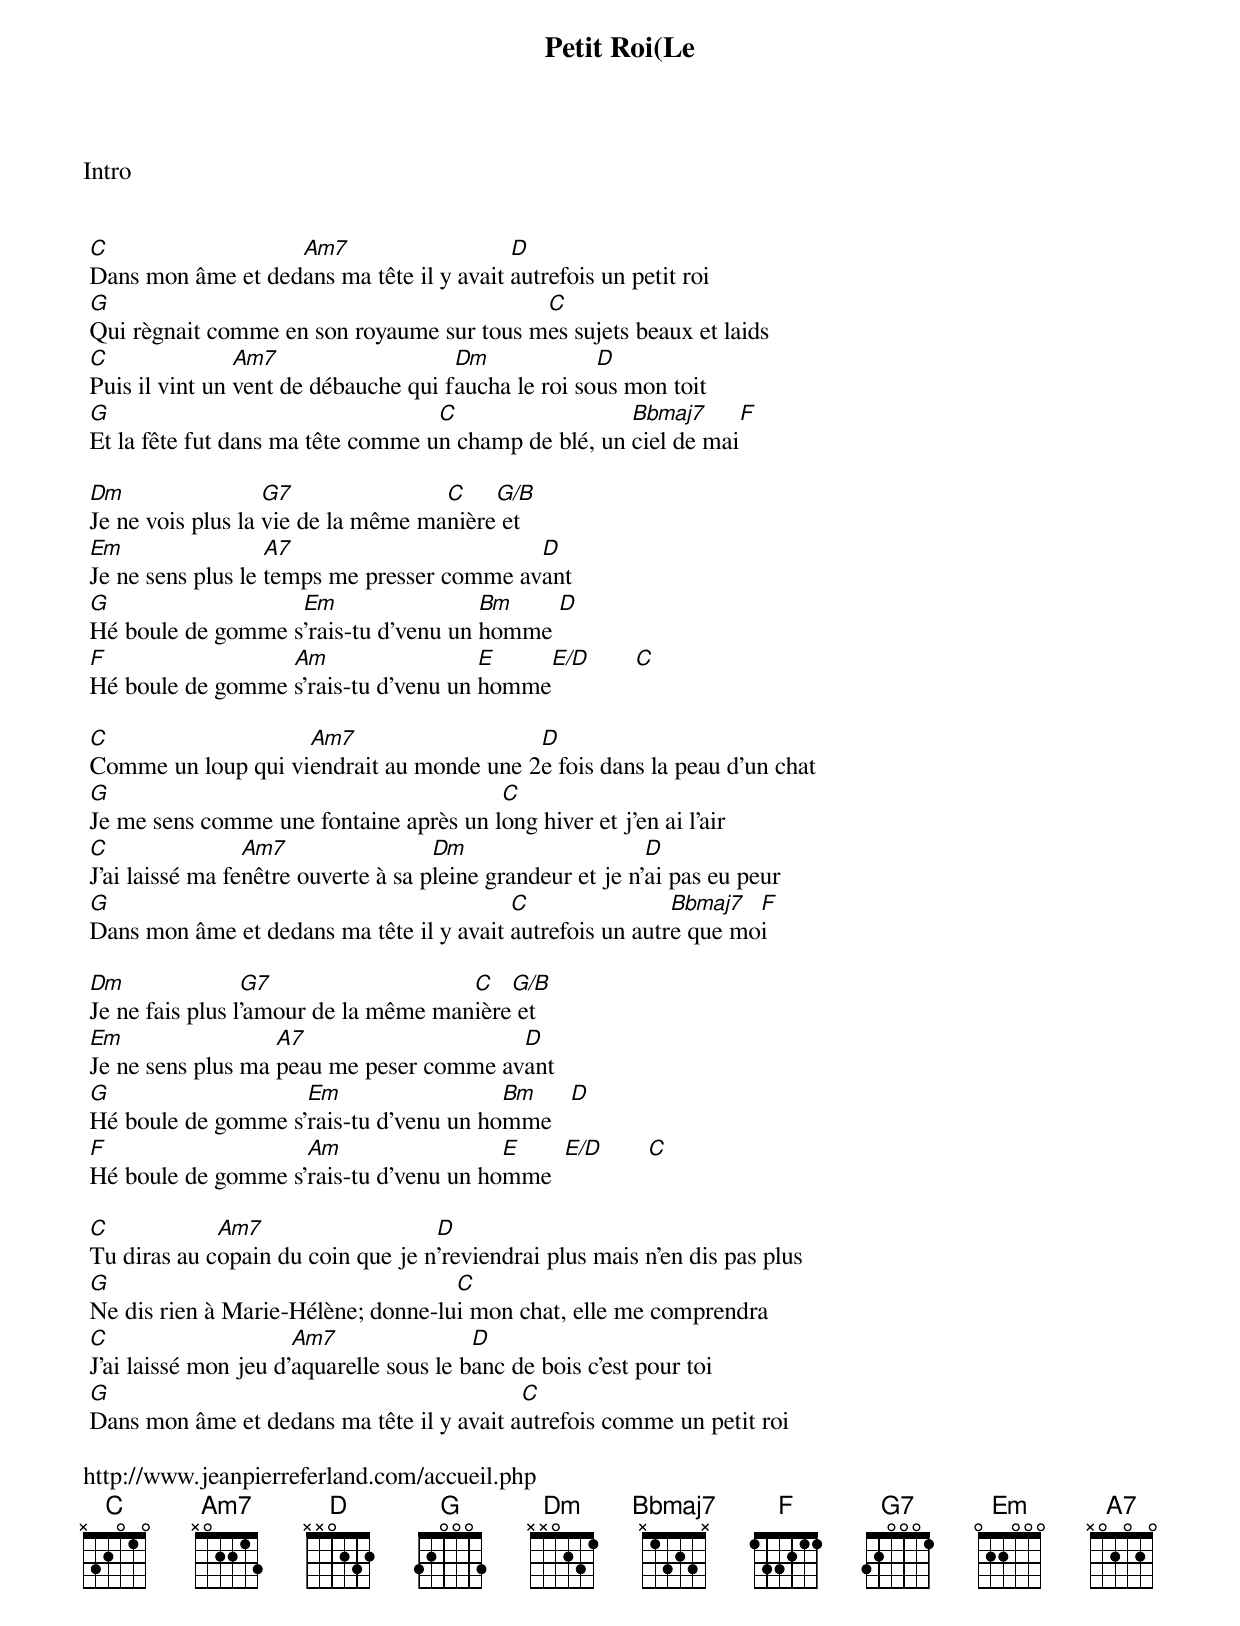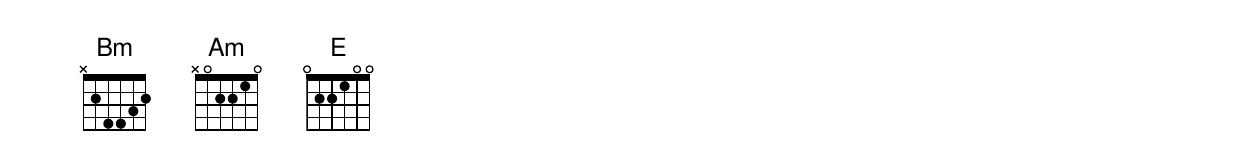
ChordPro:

{t:Petit Roi(Le}
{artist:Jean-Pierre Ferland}


Intro


 [C]Dans mon âme et ded[Am7]ans ma tête il y avait [D]autrefois un petit roi
 [G]Qui règnait comme en son royaume sur tous m[C]es sujets beaux et laids
 [C]Puis il vint un [Am7]vent de débauche qui f[Dm]aucha le roi so[D]us mon toit
 [G]Et la fête fut dans ma tête comme u[C]n champ de blé, un [Bbmaj7]ciel de mai[F]

 [Dm]Je ne vois plus la [G7]vie de la même ma[C]nière[G/B] et
 [Em]Je ne sens plus le [A7]temps me presser comme av[D]ant
 [G]Hé boule de gomme s[Em]'rais-tu d'venu un [Bm]homme [D]
 [F]Hé boule de gomme [Am]s'rais-tu d'venu un [E]homme[E/D]       [C]

 [C]Comme un loup qui vi[Am7]endrait au monde une 2[D]e fois dans la peau d'un chat
 [G]Je me sens comme une fontaine après un l[C]ong hiver et j'en ai l'air
 [C]J'ai laissé ma fe[Am7]nêtre ouverte à sa p[Dm]leine grandeur et je n'[D]ai pas eu peur
 [G]Dans mon âme et dedans ma tête il y avait [C]autrefois un autr[Bbmaj7]e que mo[F]i

 [Dm]Je ne fais plus l[G7]'amour de la même man[C]ière[G/B] et
 [Em]Je ne sens plus ma [A7]peau me peser comme av[D]ant
 [G]Hé boule de gomme s'[Em]rais-tu d'venu un ho[Bm]mme   [D]
 [F]Hé boule de gomme s'[Am]rais-tu d'venu un ho[E]mme  [E/D]       [C]

 [C]Tu diras au c[Am7]opain du coin que je n[D]'reviendrai plus mais n'en dis pas plus
 [G]Ne dis rien à Marie-Hélène; donne-lu[C]i mon chat, elle me comprendra
 [C]J'ai laissé mon jeu d'[Am7]aquarelle sous le b[D]anc de bois c'est pour toi
 [G]Dans mon âme et dedans ma tête il y avait a[C]utrefois comme un petit roi

http://www.jeanpierreferland.com/accueil.php
